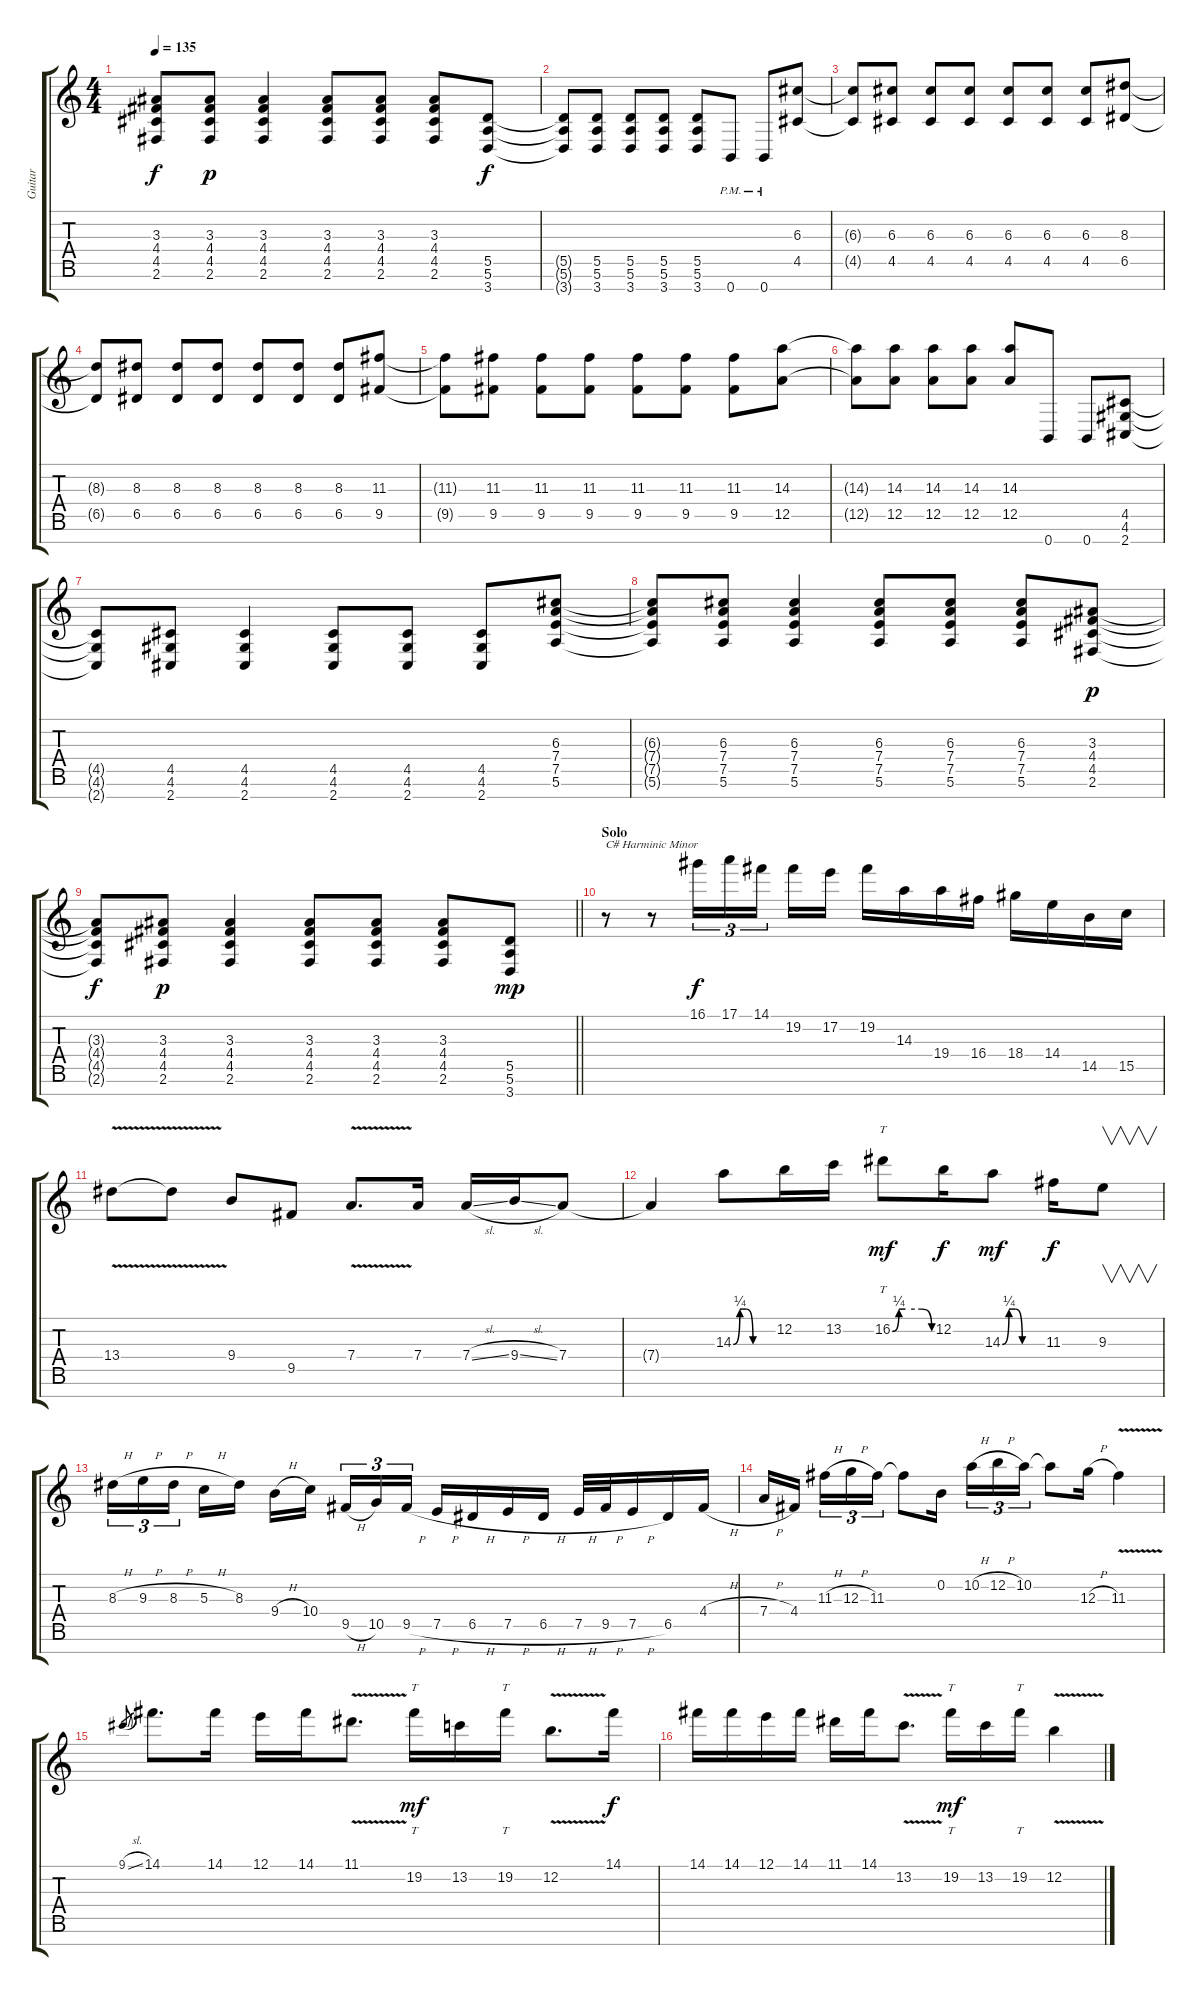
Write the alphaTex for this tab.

\track ("Guitar" "Guitar") {instrument distortionguitar}
\staff {score tabs}
\tuning (E4 B3 G3 D3 A2 E2 B1) {hide}
\ts (4 4)
\tempo 135
\clef g2
\ks c
(3.3{t} 4.4{t} 4.5{t} 2.6{t}).8{dy f} (3.3 4.4 4.5 2.6).8{dy p} (3.3 4.4 4.5 2.6).4 (3.3 4.4 4.5 2.6).8 (3.3 4.4 4.5 2.6).8 (3.3 4.4 4.5 2.6).8 (5.5 5.6 3.7).8{dy f} |
(5.5{t} 5.6{t} 3.7{t}).8 (5.5 5.6 3.7).8 (5.5 5.6 3.7).8 (5.5 5.6 3.7).8 (5.5 5.6 3.7).8 0.7{pm}.8 0.7{pm}.8 (6.3 4.5).8 |
(6.3{t} 4.5{t}).8 (6.3 4.5).8 (6.3 4.5).8 (6.3 4.5).8 (6.3 4.5).8 (6.3 4.5).8 (6.3 4.5).8 (8.3 6.5).8 |
(8.3{t} 6.5{t}).8 (8.3 6.5).8 (8.3 6.5).8 (8.3 6.5).8 (8.3 6.5).8 (8.3 6.5).8 (8.3 6.5).8 (11.3 9.5).8 |
(11.3{t} 9.5{t}).8 (11.3 9.5).8 (11.3 9.5).8 (11.3 9.5).8 (11.3 9.5).8 (11.3 9.5).8 (11.3 9.5).8 (14.3 12.5).8 |
(14.3{t} 12.5{t}).8 (14.3 12.5).8 (14.3 12.5).8 (14.3 12.5).8 (14.3 12.5).8 0.7.8 0.7.8 (4.5 4.6 2.7).8 |
(4.5{t} 4.6{t} 2.7{t}).8 (4.5 4.6 2.7).8 (4.5 4.6 2.7).4 (4.5 4.6 2.7).8 (4.5 4.6 2.7).8 (4.5 4.6 2.7).8 (6.3 7.4 7.5 5.6).8 |
(6.3{t} 7.4{t} 7.5{t} 5.6{t}).8 (6.3 7.4 7.5 5.6).8 (6.3 7.4 7.5 5.6).4 (6.3 7.4 7.5 5.6).8 (6.3 7.4 7.5 5.6).8 (6.3 7.4 7.5 5.6).8 (3.3 4.4 4.5 2.6).8{dy p} |
\barLineRight lightlight
(3.3{t} 4.4{t} 4.5{t} 2.6{t}).8{dy f} (3.3 4.4 4.5 2.6).8{dy p} (3.3 4.4 4.5 2.6).4 (3.3 4.4 4.5 2.6).8 (3.3 4.4 4.5 2.6).8 (3.3 4.4 4.5 2.6).8 (5.5 5.6 3.7).8{dy mp} |
\section ("" "Solo")
r.8{txt "C# Harminic Minor" balance 8} r.8 16.1.16{tu (3 2) dy f balance 8} 17.1.16{tu (3 2)} 14.1.16{tu (3 2) beam splitsecondary} 19.2.16 17.2.16 19.2.16 14.3.16 19.4.16 16.4.16 18.4.16 14.4.16 14.5.16 15.5.16 |
13.4{v}.8 13.4{t}.8 9.4.8 9.5.8 7.4{v}.8{d} 7.4.16 7.4{sl}.16 9.4{sl}.16 7.4.8 |
7.4{t}.4 14.3{be (custom 0 0 10 1 20 1 30 0 60 0)}.8 12.2.16 13.2.16 16.2{be (custom 0 0 10 1 20 1 45 1 60 0)}.8{tt dy mf} 12.2.16{dy f} 14.3{be (custom 0 0 10 1 20 1 30 0 60 0)}.8{dy mf} 11.3.16{dy f} 9.3.8{v} |
8.3{h}.16{tu (3 2)} 9.3{h}.16{tu (3 2)} 8.3{h}.16{tu (3 2) beam splitsecondary} 5.3{h}.16 8.3.16 9.4{h}.16 10.4.16{beam splitsecondary} 9.5{h}.16{tu (3 2)} 10.5.16{tu (3 2)} 9.5{h}.16{tu (3 2)} 7.5{h}.16 6.5{h}.16 7.5{h}.16 6.5{h}.16 7.5{h}.32 9.5{h}.32 7.5{h}.16 6.5.16 4.4{h}.16 |
7.4{h}.16 4.4.16{beam splitsecondary} 11.3{h}.16{tu (3 2)} 12.3{h}.16{tu (3 2)} 11.3.16{tu (3 2)} 11.3{t}.8 0.2.16{beam splitsecondary} 10.2{h}.16{tu (3 2)} 12.2{h}.16{tu (3 2)} 10.2.16{tu (3 2)} 10.2{t}.8 12.3{h}.16 11.3{v}.4 |
9.1{sl}.8{gr} 14.1.8{d} 14.1.16 12.1.16 14.1.16 11.1{v}.8{d} 19.2.16{tt dy mf} 13.2.16 19.2.16{tt} 12.2{v}.8{d} 14.1.16{dy f} |
14.1.16 14.1.16 12.1.16 14.1.16 11.1.16 14.1.16 13.2{v}.8{d} 19.2.16{tt dy mf} 13.2.16 19.2.16{tt} 12.2{v}.4
